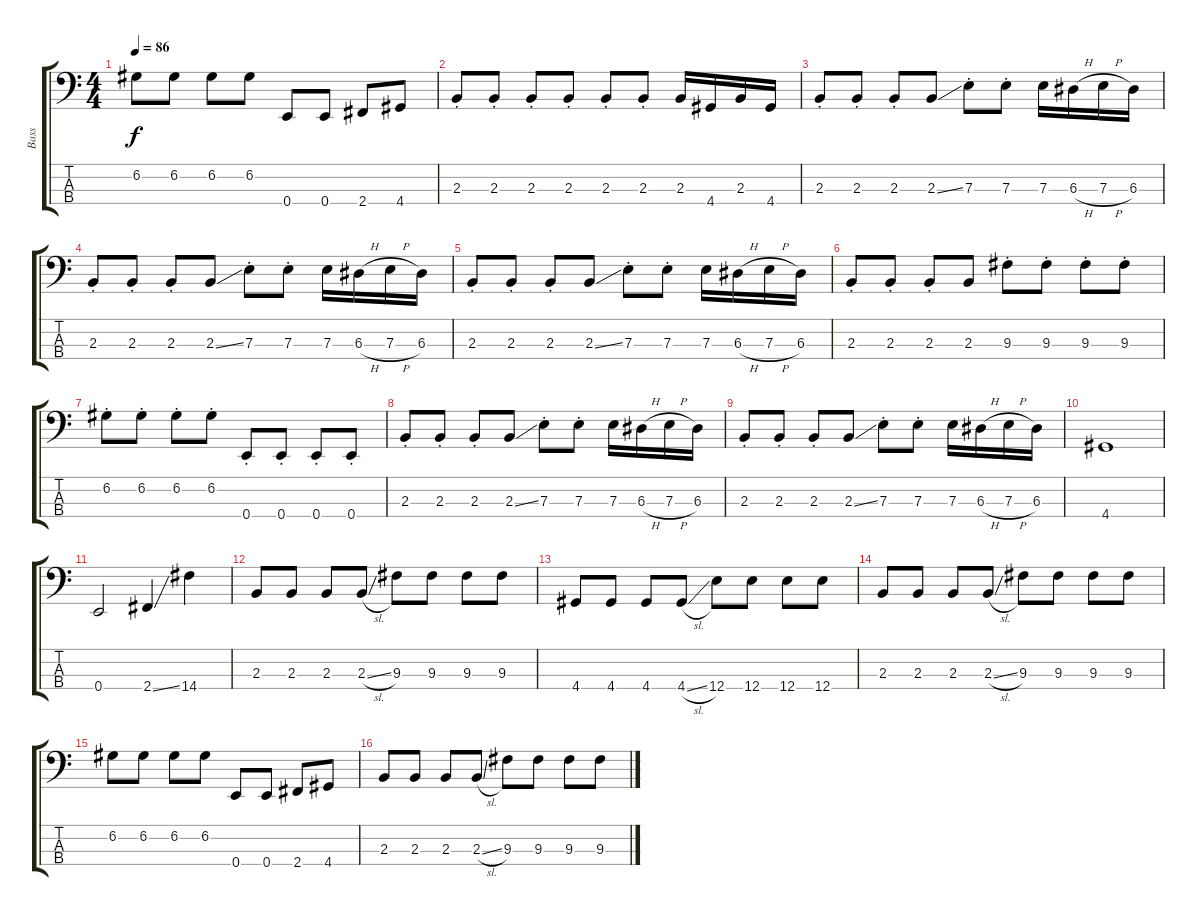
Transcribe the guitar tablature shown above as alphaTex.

\track ("Bass" "Bass") {instrument electricbassfinger}
\staff {score tabs}
\tuning (G2 D2 A1 E1) {hide}
\ts (4 4)
\tempo 86
\clef f4
\ks c
6.2.8{dy f} 6.2.8 6.2.8 6.2.8 0.4.8 0.4.8 2.4.8 4.4.8 |
2.3{st}.8 2.3{st}.8 2.3{st}.8 2.3{st}.8 2.3{st}.8 2.3{st}.8 2.3.16 4.4.16 2.3.16 4.4.16 |
2.3{st}.8 2.3{st}.8 2.3{st}.8 2.3{ss}.8 7.3{st}.8 7.3{st}.8 7.3.16 6.3{h}.16 7.3{h}.16 6.3.16 |
2.3{st}.8 2.3{st}.8 2.3{st}.8 2.3{ss}.8 7.3{st}.8 7.3{st}.8 7.3.16 6.3{h}.16 7.3{h}.16 6.3.16 |
2.3{st}.8 2.3{st}.8 2.3{st}.8 2.3{ss}.8 7.3{st}.8 7.3{st}.8 7.3.16 6.3{h}.16 7.3{h}.16 6.3.16 |
2.3{st}.8 2.3{st}.8 2.3{st}.8 2.3.8 9.3{st}.8 9.3{st}.8 9.3{st}.8 9.3{st}.8 |
6.2{st}.8 6.2{st}.8 6.2{st}.8 6.2{st}.8 0.4{st}.8 0.4{st}.8 0.4{st}.8 0.4{st}.8 |
2.3{st}.8 2.3{st}.8 2.3{st}.8 2.3{ss}.8 7.3{st}.8 7.3{st}.8 7.3.16 6.3{h}.16 7.3{h}.16 6.3.16 |
2.3{st}.8 2.3{st}.8 2.3{st}.8 2.3{ss}.8 7.3{st}.8 7.3{st}.8 7.3.16 6.3{h}.16 7.3{h}.16 6.3.16 |
4.4.1 |
0.4.2 2.4{ss}.4 14.4.4 |
2.3.8 2.3.8 2.3.8 2.3{sl}.8 9.3.8 9.3.8 9.3.8 9.3.8 |
4.4.8 4.4.8 4.4.8 4.4{sl}.8 12.4.8 12.4.8 12.4.8 12.4.8 |
2.3.8 2.3.8 2.3.8 2.3{sl}.8 9.3.8 9.3.8 9.3.8 9.3.8 |
6.2.8 6.2.8 6.2.8 6.2.8 0.4.8 0.4.8 2.4.8 4.4.8 |
2.3.8 2.3.8 2.3.8 2.3{sl}.8 9.3.8 9.3.8 9.3.8 9.3.8
